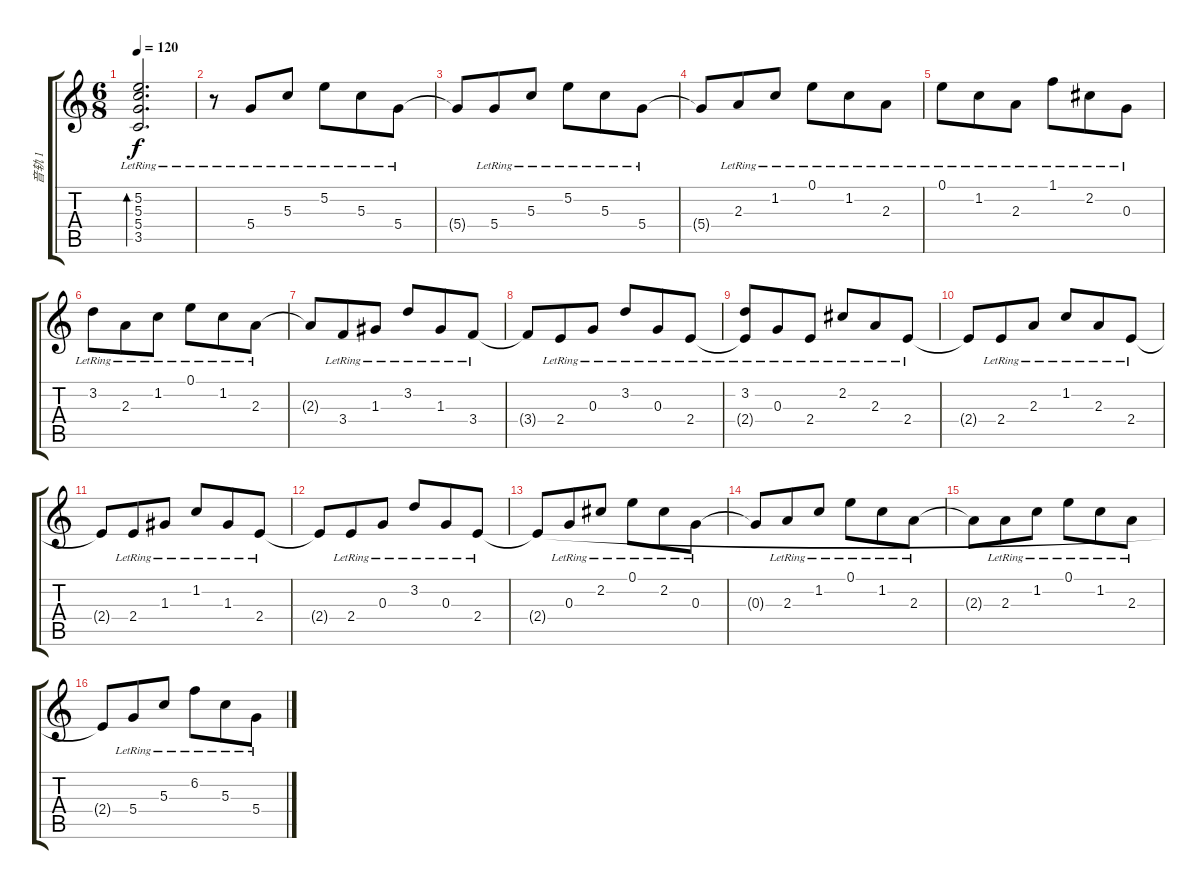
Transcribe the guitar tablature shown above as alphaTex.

\track ("音轨 1" "音轨 1") {instrument acousticguitarnylon}
\staff {score tabs}
\tuning (E4 B3 G3 D3 A2 E2) {hide}
\ts (6 8)
\tempo 120
\clef g2
\ks c
(5.2 5.3 5.4 3.5{lr}).2{d bd 120 dy f} |
r.8 5.4{lr}.8 5.3{lr}.8 5.2{lr}.8 5.3{lr}.8 5.4{lr}.8 |
5.4{t}.8 5.4{lr}.8 5.3{lr}.8 5.2{lr}.8 5.3{lr}.8 5.4{lr}.8 |
5.4{t}.8 2.3{lr}.8 1.2{lr}.8 0.1{lr}.8 1.2{lr}.8 2.3{lr}.8 |
0.1{lr}.8 1.2{lr}.8 2.3{lr}.8 1.1{lr}.8 2.2{lr}.8 0.3{lr}.8 |
3.2{lr}.8 2.3{lr}.8 1.2{lr}.8 0.1{lr}.8 1.2{lr}.8 2.3{lr}.8 |
2.3{t}.8 3.4{lr}.8 1.3{lr}.8 3.2{lr}.8 1.3{lr}.8 3.4{lr}.8 |
3.4{t}.8 2.4{lr}.8 0.3{lr}.8 3.2{lr}.8 0.3{lr}.8 2.4{lr}.8 |
(3.2{lr} 2.4{t}).8 0.3{lr}.8 2.4{lr}.8 2.2{lr}.8 2.3{lr}.8 2.4{lr}.8 |
2.4{t}.8 2.4{lr}.8 2.3{lr}.8 1.2{lr}.8 2.3{lr}.8 2.4{lr}.8 |
2.4{t}.8 2.4{lr}.8 1.3{lr}.8 1.2{lr}.8 1.3{lr}.8 2.4{lr}.8 |
2.4{t}.8 2.4{lr}.8 0.3{lr}.8 3.2{lr}.8 0.3{lr}.8 2.4{lr}.8 |
2.4{t}.8 0.3{lr}.8 2.2{lr}.8 0.1{lr}.8 2.2{lr}.8 0.3{lr}.8 |
0.3{t}.8 2.3{lr}.8 1.2{lr}.8 0.1{lr}.8 1.2{lr}.8 2.3{lr}.8 |
2.3{t}.8 2.3{lr}.8 1.2{lr}.8 0.1{lr}.8 1.2{lr}.8 2.3{lr}.8 |
2.4{t}.8 5.4{lr}.8 5.3{lr}.8 6.2{lr}.8 5.3{lr}.8 5.4{lr}.8
